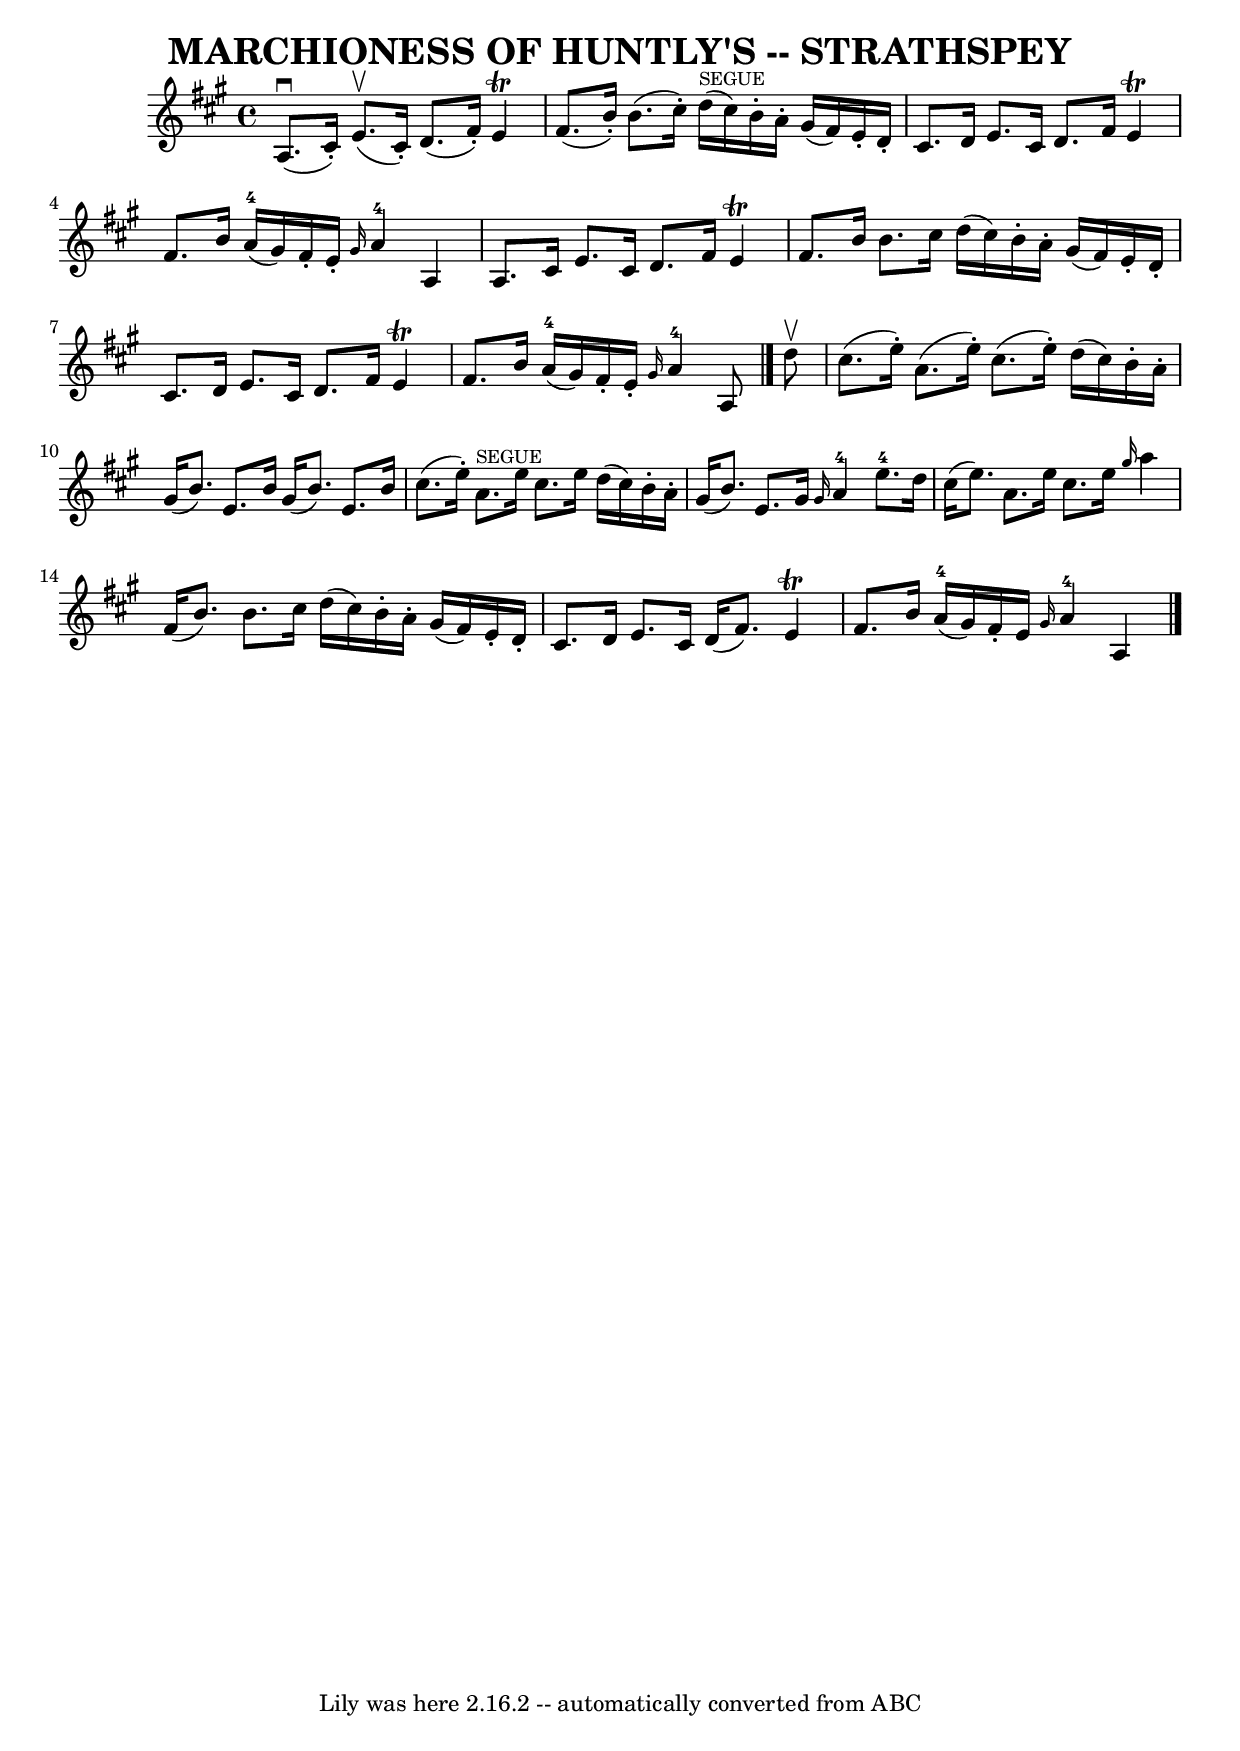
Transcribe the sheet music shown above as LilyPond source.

\version "2.16.2"
\include "Mammoth.ily"
\header {
  %% book = "Ryan's Mammoth Collection of Fiddle Tunes"
  composer = ""
  crossRefNumber = "1"
  footnotes = ""
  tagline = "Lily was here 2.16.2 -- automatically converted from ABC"
  title = "MARCHIONESS OF HUNTLY'S -- STRATHSPEY"

}
voicedefault =  {


  \override Staff.TimeSignature #'style = #'C
  \time 4/4 
  \key a \major
  a8. (^\downbow cis'16-.) e'8. (^\upbow   
  cis'16-.) d'8. (fis'16-.) e'4^\trill   |
  fis'8. (b'16-.) b'8. (cis''16-.) d''16^\segue(cis''16) b'16-.   
  a'16-. gis'16 (fis'16) e'16-. d'16-.   |
  cis'8.    
  d'16 e'8. cis'16 d'8. fis'16 e'4^\trill   |
  fis'8.    
  b'16 a'16-4(gis'16) fis'16-. e'16-. \grace { gis'16  
					       }   
  a'4-4 a4    |
  a8. cis'16 e'8. cis'16 d'8.    
  fis'16 e'4^\trill   |
  fis'8. b'16 b'8. cis''16 d''16 (
  cis''16) b'16-. a'16-. gis'16 (fis'16) e'16-. d'16-.   
  |
  cis'8. d'16 e'8. cis'16 d'8. fis'16 e'4^\trill  
  |
  fis'8. b'16 a'16-4(gis'16) fis'16-. e'16-. 
  \grace { gis'16  
	 } a'4-4 a8    \bar "|." d''8^\upbow   
  |
  cis''8. (e''16-.) a'8. (e''16-.) cis''8. (e''16-.) d''16 (cis''16) b'16-. a'16-.   |
  gis'16 (b'8.-) e'8. b'16 gis'16 (b'8.) e'8. b'16    |
  cis''8. 
  (e''16-.) a'8.^\segue e''16 cis''8. e''16 d''16 (
  cis''16) b'16-. a'16-.   |
  gis'16 (b'8.) e'8.    
  gis'16  \grace { gis'16  
		 } a'4-4 e''8.-4 d''16    |
  
  cis''16 (e''8.) a'8. e''16 cis''8. e''16  \grace {    
    gis''16  
  } a''4    |
  fis'16 (b'8.) b'8. cis''16 d''16 
  (cis''16) b'16-. a'16-. gis'16 (fis'16) e'16-. d'16-. 
  |
  cis'8. d'16 e'8. cis'16 d'16 (fis'8.) e'4^\trill   |
  fis'8. b'16 a'16-4(gis'16) fis'16-.   
  e'16  \grace { gis'16  
	       } a'4-4 a4    \bar "|."   

}

\score{
  <<

    \context Staff="default"
    {
      \voicedefault 
      
    }

  >>
  \layout {
    
  }
  \midi {
  }

}
